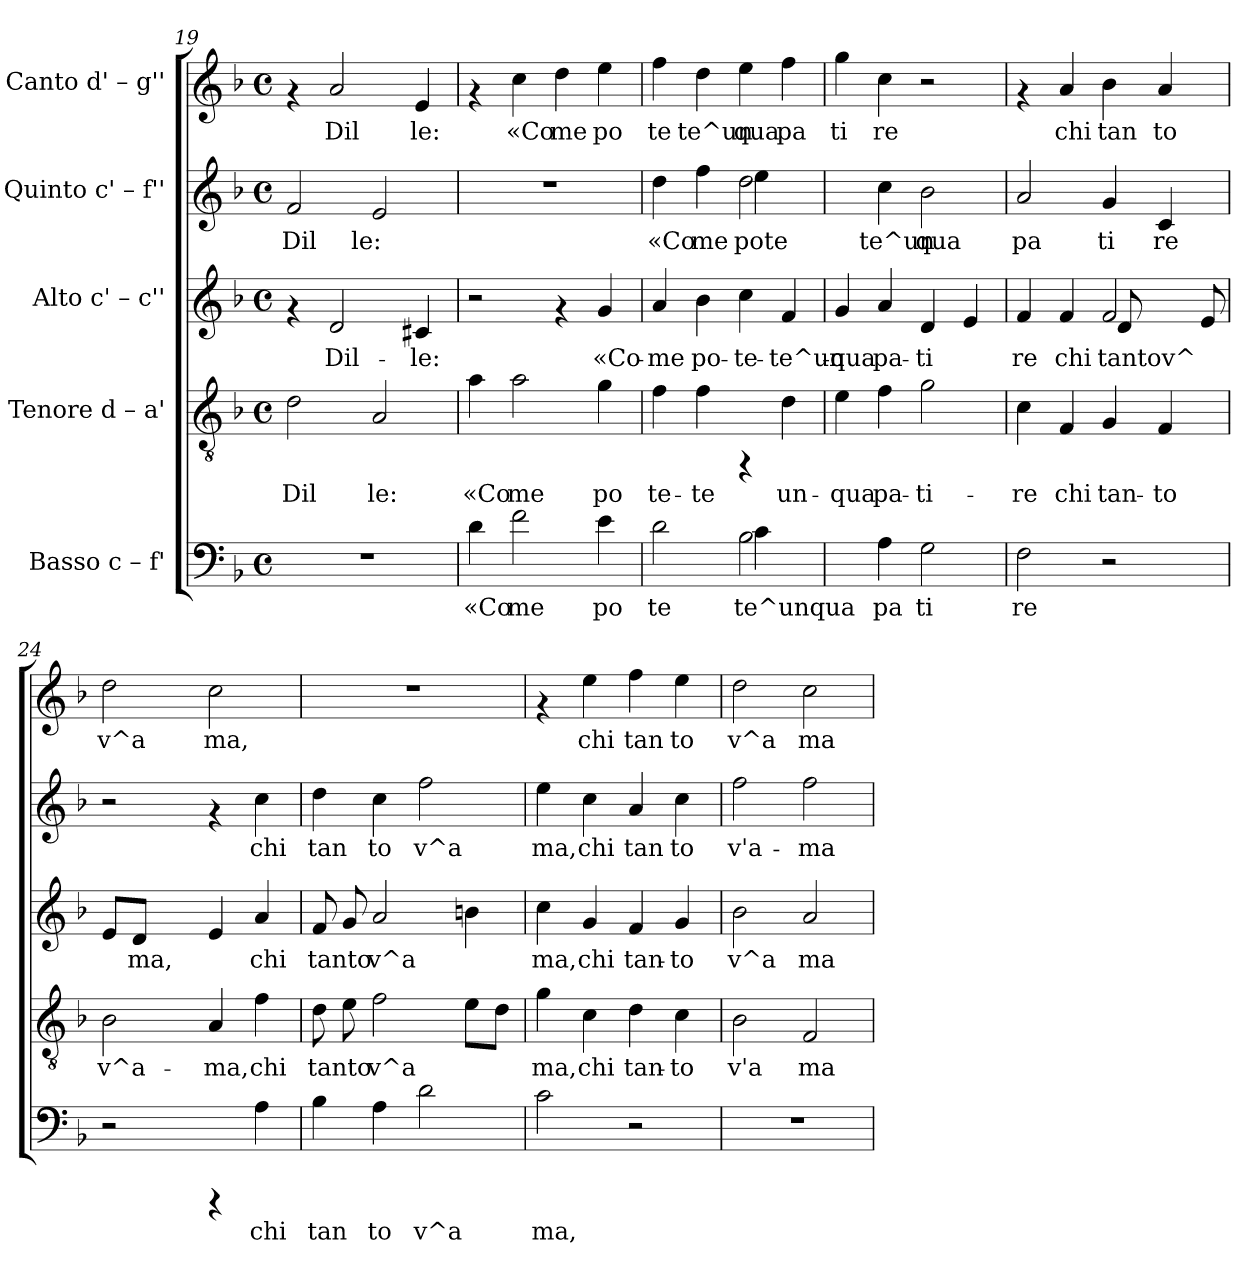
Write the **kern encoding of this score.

**kern	**text	**kern	**text	**kern	**text	**kern	**text	**kern	**text
*part5	*part5	*part4	*part4	*part3	*part3	*part2	*part2	*part1	*part1
*staff5	*staff5	*staff4	*staff4	*staff3	*staff3	*staff2	*staff2	*staff1	*staff1
*I"Basso   c – f'	*	*I"Tenore  d – a'	*	*I"Alto  c' – c''	*	*I"Quinto  c' – f''	*	*I"Canto  d' – g''	*
*clefF4	*	*clefGv2	*	*clefG2	*	*clefG2	*	*clefG2	*
*k[b-]	*	*k[b-]	*	*k[b-]	*	*k[b-]	*	*k[b-]	*
*F:	*	*F:	*	*F:	*	*F:	*	*F:	*
*M4/4	*	*M4/4	*	*M4/4	*	*M4/4	*	*M4/4	*
*met(c)	*	*met(c)	*	*met(c)	*	*met(c)	*	*met(c)	*
=19	=19	=19	=19	=19	=19	=19	=19	=19	=19
!	!	!	!LO:LY:b:cj	!	!	!	!LO:LY:b	!	!
1r	.	2d\	Dil	4rf	.	2f/	Dil	4rf	.
!	!	!	!	!	!LO:LY:b:cj	!	!	!	!LO:LY:b:cj
.	.	.	.	2d/	Dil-	.	.	2a/	Dil
!	!	!	!LO:LY:b:cj	!	!	!	!LO:LY:b	!	!
.	.	2A/	le:	.	.	2e/	le:	.	.
!	!	!	!	!	!LO:LY:b:cj	!	!	!	!LO:LY:b:cj
.	.	.	.	4c#X/	-le:	.	.	4e/	le:
=20	=20	=20	=20	=20	=20	=20	=20	=20	=20
!	!LO:LY:b:cj	!	!LO:LY:b:cj	!	!	!	!	!	!
4d\	«Co	4a\	«Co	2r	.	1r	.	4rf	.
!	!LO:LY:b:cj	!	!LO:LY:b:cj	!	!	!	!	!	!LO:LY:b:cj
2f\	me	2a\	me	.	.	.	.	4cc\	«Co
!	!	!	!	!	!	!	!	!	!LO:LY:b:cj
.	.	.	.	4rf	.	.	.	4dd\	me
!	!LO:LY:b:cj	!	!LO:LY:b:cj	!	!LO:LY:b:cj	!	!	!	!LO:LY:b:cj
4e\	po	4g\	po	4g/	«Co-	.	.	4ee\	po
!!LO:PB:g=z
=21	=21	=21	=21	=21	=21	=21	=21	=21	=21
!	!LO:LY:b:cj	!	!LO:LY:b:cj	!	!LO:LY:b:cj	!	!LO:LY:b	!	!LO:LY:b:cj
*^	*	*	*	*	*	*^	*	*	*
2d\	2ryy	te	4f\	te-	4a/	-me	4dd\	2ryy	«Co	4ff\	te
!	!	!	!	!LO:LY:b:cj	!	!LO:LY:b:cj	!	!	!LO:LY:b	!	!LO:LY:b:cj
.	.	.	4f\	-te	4b-\	po-	4ff\	.	me	4dd\	te^un
!	!	!LO:LY:b:cj	!	!	!	!LO:LY:b:cj	!	!	!LO:LY:b	!	!LO:LY:b:cj
2B-\	4c\	te^unqua	4rFF	.	4cc\	-te-	2dd\	4ee\	pote	4ee\	qua
!	!	!	!	!LO:LY:b:cj	!	!LO:LY:b:cj	!	!	!	!	!LO:LY:b:cj
.	4ryy	.	4d\	un-	4f/	-te^un-	.	4ryy	.	4ff\	pa
=22	=22	=22	=22	=22	=22	=22	=22	=22	=22	=22	=22
!	!	!	!	!LO:LY:b:cj	!	!LO:LY:b:cj	!	!	!	!	!LO:LY:b:cj
*v	*v	*	*	*	*	*	*v	*v	*	*	*
4ryy	.	4e\	-qua	4g/	-qua	4ryy	.	4gg\	ti
!	!LO:LY:b:cj	!	!LO:LY:b:cj	!	!LO:LY:b:cj	!	!LO:LY:b	!	!LO:LY:b:cj
4A\	pa	4f\	pa-	4a/	pa-	4cc\	te^un	4cc\	re
!	!LO:LY:b:cj	!	!LO:LY:b:cj	!	!LO:LY:b:cj	!	!LO:LY:b	!	!
2G\	ti	2g\	-ti-	4d/	-ti-	2b-\	qua	2r	.
!	!	!	!	!	!LO:LY:b:cj	!	!	!	!
.	.	.	.	4e/	--	.	.	.	.
=23	=23	=23	=23	=23	=23	=23	=23	=23	=23
!	!LO:LY:b:cj	!	!LO:LY:b:cj	!	!LO:LY:b:cj	!	!LO:LY:b	!	!
*	*	*	*	*^	*	*	*	*	*
2F\	re	4c\	-re	4f/	2ryy	-re	2a/	pa	4rf	.
!	!	!	!LO:LY:b:cj	!	!	!LO:LY:b:cj	!	!	!	!LO:LY:b:cj
.	.	4F/	chi	4f/	.	chi	.	.	4a/	chi
!	!	!	!LO:LY:b:cj	!	!	!LO:LY:b:cj	!	!LO:LY:b	!	!LO:LY:b:cj
2r	.	4G/	tan-	2f/	8d/	tantov^	4g/	ti	4b-\	tan
.	.	.	.	.	2ryy	.	.	.	.	.
!	!	!	!LO:LY:b:cj	!	!	!	!	!LO:LY:b	!	!LO:LY:b:cj
.	.	4F/	-to	.	.	.	4c/	re	4a/	to
!	!	!	!	!	!	!LO:LY:b:cj	!	!	!	!
8ryy	.	8ryy	.	8e/	.	.	8ryy	.	8ryy	.
*	*	*	*	*v	*v	*	*	*	*	*
=24	=24	=24	=24	=24	=24	=24	=24	=24	=24
!	!	!	!LO:LY:b:cj	!	!LO:LY:b:cj	!	!	!	!LO:LY:b:cj
2r	.	2B-\	v^a-	8e/L	-	2r	.	2dd\	v^a
!	!	!	!	!	!LO:LY:b:cj	!	!	!	!
.	.	.	.	8d/J	-ma,	.	.	.	.
.	.	.	.	4ryy	.	.	.	.	.
!	!	!	!LO:LY:b:cj	!	!LO:LY:b:cj	!	!	!	!LO:LY:b:cj
4rCCC	.	4A/	-ma,	4e/	.	4rf	.	2cc\	ma,
!	!LO:LY:b:cj	!	!LO:LY:b:cj	!	!LO:LY:b:cj	!	!LO:LY:b	!	!
4A\	chi	4f\	chi	4a/	chi	4cc\	chi	.	.
=25	=25	=25	=25	=25	=25	=25	=25	=25	=25
!	!LO:LY:b:cj	!	!LO:LY:b:cj	!	!LO:LY:b:cj	!	!LO:LY:b	!	!
4B-\	tan	8d\	tanto	8f/	tanto	4dd\	tan	1r	.
!	!	!	!LO:LY:b:cj	!	!LO:LY:b:cj	!	!	!	!
.	.	8e\	.	8g/	.	.	.	.	.
!	!LO:LY:b:cj	!	!LO:LY:b:cj	!	!LO:LY:b:cj	!	!LO:LY:b	!	!
4A\	to	2f\	v^a-	2a/	v^a-	4cc\	to	.	.
!	!LO:LY:b:cj	!	!	!	!	!	!LO:LY:b	!	!
2d\	v^a	.	.	.	.	2ff\	v^a	.	.
!	!	!	!LO:LY:b:cj	!	!LO:LY:b:cj	!	!	!	!
.	.	8e\L	--	4bn\	--	.	.	.	.
!	!	!	!LO:LY:b:cj	!	!	!	!	!	!
.	.	8d\J	--	.	.	.	.	.	.
=26	=26	=26	=26	=26	=26	=26	=26	=26	=26
!	!LO:LY:b:cj	!	!LO:LY:b:cj	!	!LO:LY:b:cj	!	!LO:LY:b	!	!
2c\	ma,	4g\	-ma,	4cc\	-ma,	4ee\	ma,	4rf	.
!	!	!	!LO:LY:b:cj	!	!LO:LY:b:cj	!	!LO:LY:b	!	!LO:LY:b:cj
.	.	4c\	chi	4g/	chi	4cc\	chi	4ee\	chi
!	!	!	!LO:LY:b:cj	!	!LO:LY:b:cj	!	!LO:LY:b	!	!LO:LY:b:cj
2r	.	4d\	tan-	4f/	tan-	4a/	tan	4ff\	tan
!	!	!	!LO:LY:b:cj	!	!LO:LY:b:cj	!	!LO:LY:b	!	!LO:LY:b:cj
.	.	4c\	-to	4g/	-to	4cc\	to	4ee\	to
!!LO:LB:g=z
=27	=27	=27	=27	=27	=27	=27	=27	=27	=27
!	!	!	!LO:LY:b:cj	!	!LO:LY:b:cj	!	!LO:LY:b	!	!LO:LY:b:cj
1r	.	2B-\	v'a	2b-\	v^a	2ff\	v'a-	2dd\	v^a
!	!	!	!LO:LY:b:cj	!	!LO:LY:b:cj	!	!LO:LY:b	!	!LO:LY:b:cj
.	.	2F/	ma	2a/	ma	2ff\	-ma	2cc\	ma
=	=	=	=	=	=	=	=	=	=
*-	*-	*-	*-	*-	*-	*-	*-	*-	*-
